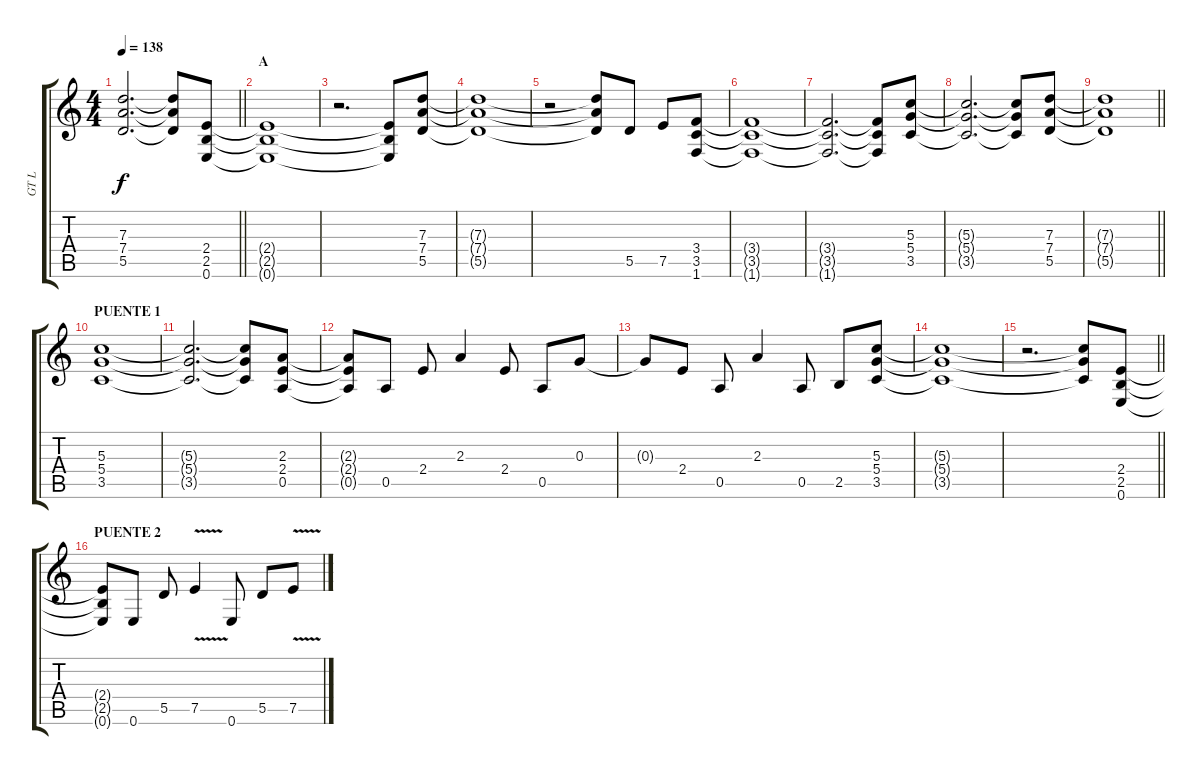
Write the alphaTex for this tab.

\track ("GT L" "GT L") {instrument distortionguitar}
\staff {score tabs}
\tuning (E4 B3 G3 D3 A2 E2) {hide}
\ts (4 4)
\tempo 138
\clef g2
\barLineRight lightlight
\ks c
(7.3{t} 7.4{t} 5.5{t}).2{d dy f} (7.3{t} 7.4{t} 5.5{t}).8 (2.4 2.5 0.6).8 |
\section ("" "A")
(2.4{t} 2.5{t} 0.6{t}).1 |
r.2{d} (2.4{t} 2.5{t} 0.6{t}).8 (7.3 7.4 5.5).8 |
(7.3{t} 7.4{t} 5.5{t}).1 |
r.2 (7.3{t} 7.4{t} 5.5{t}).8 5.5.8 7.5.8 (3.4 3.5 1.6).8 |
(3.4{t} 3.5{t} 1.6{t}).1 |
(3.4{t} 3.5{t} 1.6{t}).2{d} (3.4{t} 3.5{t} 1.6{t}).8 (5.3 5.4 3.5).8 |
(5.3{t} 5.4{t} 3.5{t}).2{d} (5.3{t} 5.4{t} 3.5{t}).8 (7.3 7.4 5.5).8 |
\barLineRight lightlight
(7.3{t} 7.4{t} 5.5{t}).1 |
\section ("" "PUENTE 1")
(5.3 5.4 3.5).1 |
(5.3{t} 5.4{t} 3.5{t}).2{d} (5.3{t} 5.4{t} 3.5{t}).8 (2.3 2.4 0.5).8 |
(2.3{t} 2.4{t} 0.5{t}).8 0.5.8 2.4.8 2.3.4 2.4.8 0.5.8 0.3.8 |
0.3{t}.8 2.4.8 0.5.8 2.3.4 0.5.8 2.5.8 (5.3 5.4 3.5).8 |
(5.3{t} 5.4{t} 3.5{t}).1 |
\barLineRight lightlight
r.2{d} (5.3{t} 5.4{t} 3.5{t}).8 (2.4 2.5 0.6).8 |
\section ("" "PUENTE 2")
(2.4{t} 2.5{t} 0.6{t}).8 0.6.8 5.5.8 7.5{v}.4 0.6.8 5.5.8 7.5{v}.8
